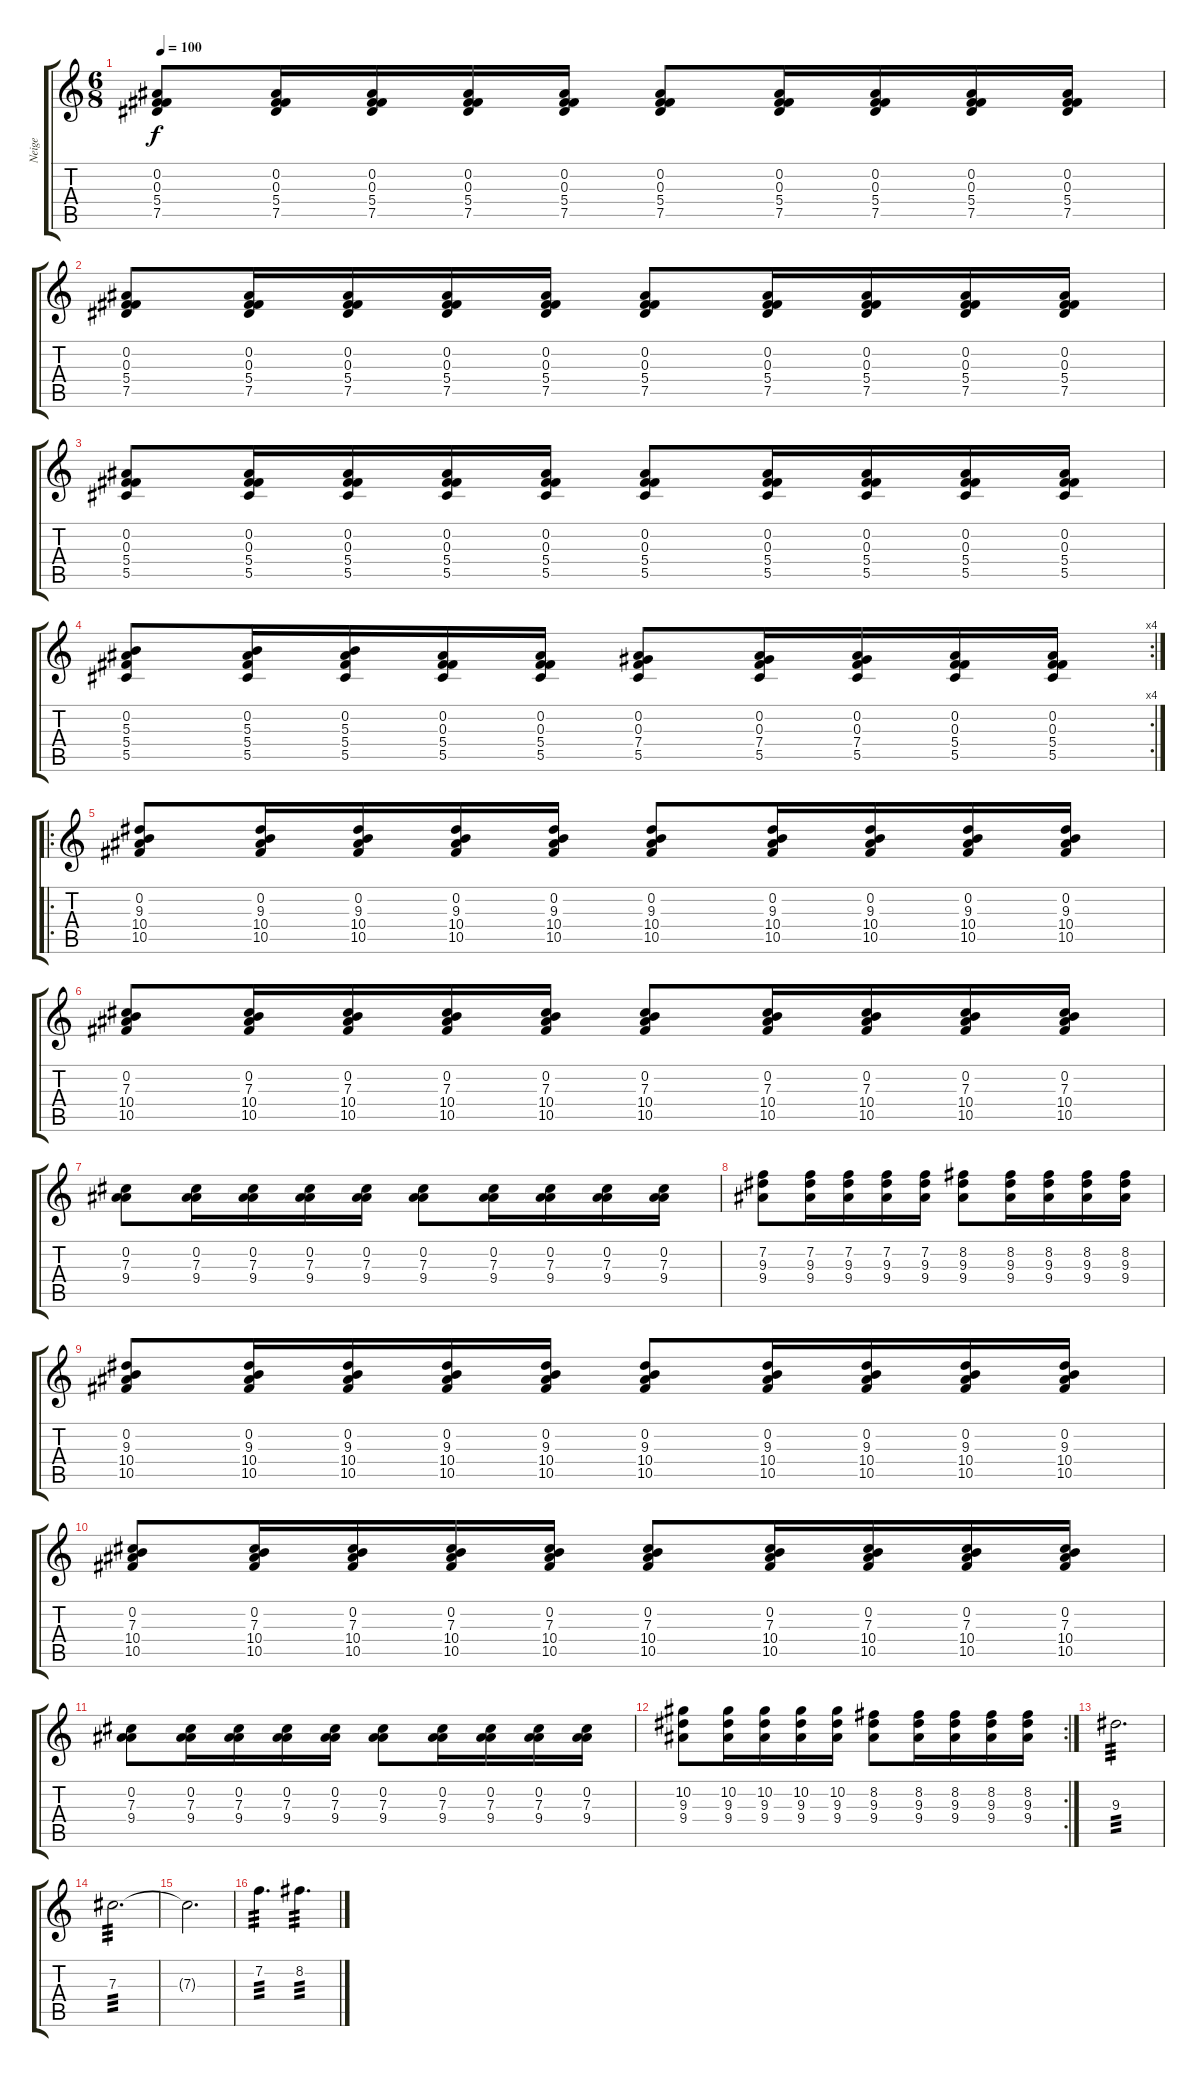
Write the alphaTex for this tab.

\track ("Neige" "Neige") {instrument electricguitarjazz}
\staff {score tabs}
\tuning (Eb4 Bb3 Gb3 Db3 Ab2 Eb2) {hide}
\ts (6 8)
\tempo 100
\clef g2
\ks c
(0.2 0.3 5.4 7.5).8{dy f} (0.2 0.3 5.4 7.5).16 (0.2 0.3 5.4 7.5).16 (0.2 0.3 5.4 7.5).16 (0.2 0.3 5.4 7.5).16 (0.2 0.3 5.4 7.5).8 (0.2 0.3 5.4 7.5).16 (0.2 0.3 5.4 7.5).16 (0.2 0.3 5.4 7.5).16 (0.2 0.3 5.4 7.5).16 |
(0.2 0.3 5.4 7.5).8 (0.2 0.3 5.4 7.5).16 (0.2 0.3 5.4 7.5).16 (0.2 0.3 5.4 7.5).16 (0.2 0.3 5.4 7.5).16 (0.2 0.3 5.4 7.5).8 (0.2 0.3 5.4 7.5).16 (0.2 0.3 5.4 7.5).16 (0.2 0.3 5.4 7.5).16 (0.2 0.3 5.4 7.5).16 |
(0.2 0.3 5.4 5.5).8 (0.2 0.3 5.4 5.5).16 (0.2 0.3 5.4 5.5).16 (0.2 0.3 5.4 5.5).16 (0.2 0.3 5.4 5.5).16 (0.2 0.3 5.4 5.5).8 (0.2 0.3 5.4 5.5).16 (0.2 0.3 5.4 5.5).16 (0.2 0.3 5.4 5.5).16 (0.2 0.3 5.4 5.5).16 |
\rc 4
(0.2 5.3 5.4 5.5).8 (0.2 5.3 5.4 5.5).16 (0.2 5.3 5.4 5.5).16 (0.2 0.3 5.4 5.5).16 (0.2 0.3 5.4 5.5).16 (0.2 0.3 7.4 5.5).8 (0.2 0.3 7.4 5.5).16 (0.2 0.3 7.4 5.5).16 (0.2 0.3 5.4 5.5).16 (0.2 0.3 5.4 5.5).16 |
\ro
(0.2 9.3 10.4 10.5).8 (0.2 9.3 10.4 10.5).16 (0.2 9.3 10.4 10.5).16 (0.2 9.3 10.4 10.5).16 (0.2 9.3 10.4 10.5).16 (0.2 9.3 10.4 10.5).8 (0.2 9.3 10.4 10.5).16 (0.2 9.3 10.4 10.5).16 (0.2 9.3 10.4 10.5).16 (0.2 9.3 10.4 10.5).16 |
(0.2 7.3 10.4 10.5).8 (0.2 7.3 10.4 10.5).16 (0.2 7.3 10.4 10.5).16 (0.2 7.3 10.4 10.5).16 (0.2 7.3 10.4 10.5).16 (0.2 7.3 10.4 10.5).8 (0.2 7.3 10.4 10.5).16 (0.2 7.3 10.4 10.5).16 (0.2 7.3 10.4 10.5).16 (0.2 7.3 10.4 10.5).16 |
(0.2 7.3 9.4).8 (0.2 7.3 9.4).16 (0.2 7.3 9.4).16 (0.2 7.3 9.4).16 (0.2 7.3 9.4).16 (0.2 7.3 9.4).8 (0.2 7.3 9.4).16 (0.2 7.3 9.4).16 (0.2 7.3 9.4).16 (0.2 7.3 9.4).16 |
(7.2 9.3 9.4).8 (7.2 9.3 9.4).16 (7.2 9.3 9.4).16 (7.2 9.3 9.4).16 (7.2 9.3 9.4).16 (8.2 9.3 9.4).8 (8.2 9.3 9.4).16 (8.2 9.3 9.4).16 (8.2 9.3 9.4).16 (8.2 9.3 9.4).16 |
(0.2 9.3 10.4 10.5).8 (0.2 9.3 10.4 10.5).16 (0.2 9.3 10.4 10.5).16 (0.2 9.3 10.4 10.5).16 (0.2 9.3 10.4 10.5).16 (0.2 9.3 10.4 10.5).8 (0.2 9.3 10.4 10.5).16 (0.2 9.3 10.4 10.5).16 (0.2 9.3 10.4 10.5).16 (0.2 9.3 10.4 10.5).16 |
(0.2 7.3 10.4 10.5).8 (0.2 7.3 10.4 10.5).16 (0.2 7.3 10.4 10.5).16 (0.2 7.3 10.4 10.5).16 (0.2 7.3 10.4 10.5).16 (0.2 7.3 10.4 10.5).8 (0.2 7.3 10.4 10.5).16 (0.2 7.3 10.4 10.5).16 (0.2 7.3 10.4 10.5).16 (0.2 7.3 10.4 10.5).16 |
(0.2 7.3 9.4).8 (0.2 7.3 9.4).16 (0.2 7.3 9.4).16 (0.2 7.3 9.4).16 (0.2 7.3 9.4).16 (0.2 7.3 9.4).8 (0.2 7.3 9.4).16 (0.2 7.3 9.4).16 (0.2 7.3 9.4).16 (0.2 7.3 9.4).16 |
\rc 2
(10.2 9.3 9.4).8 (10.2 9.3 9.4).16 (10.2 9.3 9.4).16 (10.2 9.3 9.4).16 (10.2 9.3 9.4).16 (8.2 9.3 9.4).8 (8.2 9.3 9.4).16 (8.2 9.3 9.4).16 (8.2 9.3 9.4).16 (8.2 9.3 9.4).16 |
9.3.2{d tp 3} |
7.3.2{d tp 3} |
7.3{t}.2{d} |
7.2.4{d tp 3} 8.2.4{d tp 3}
